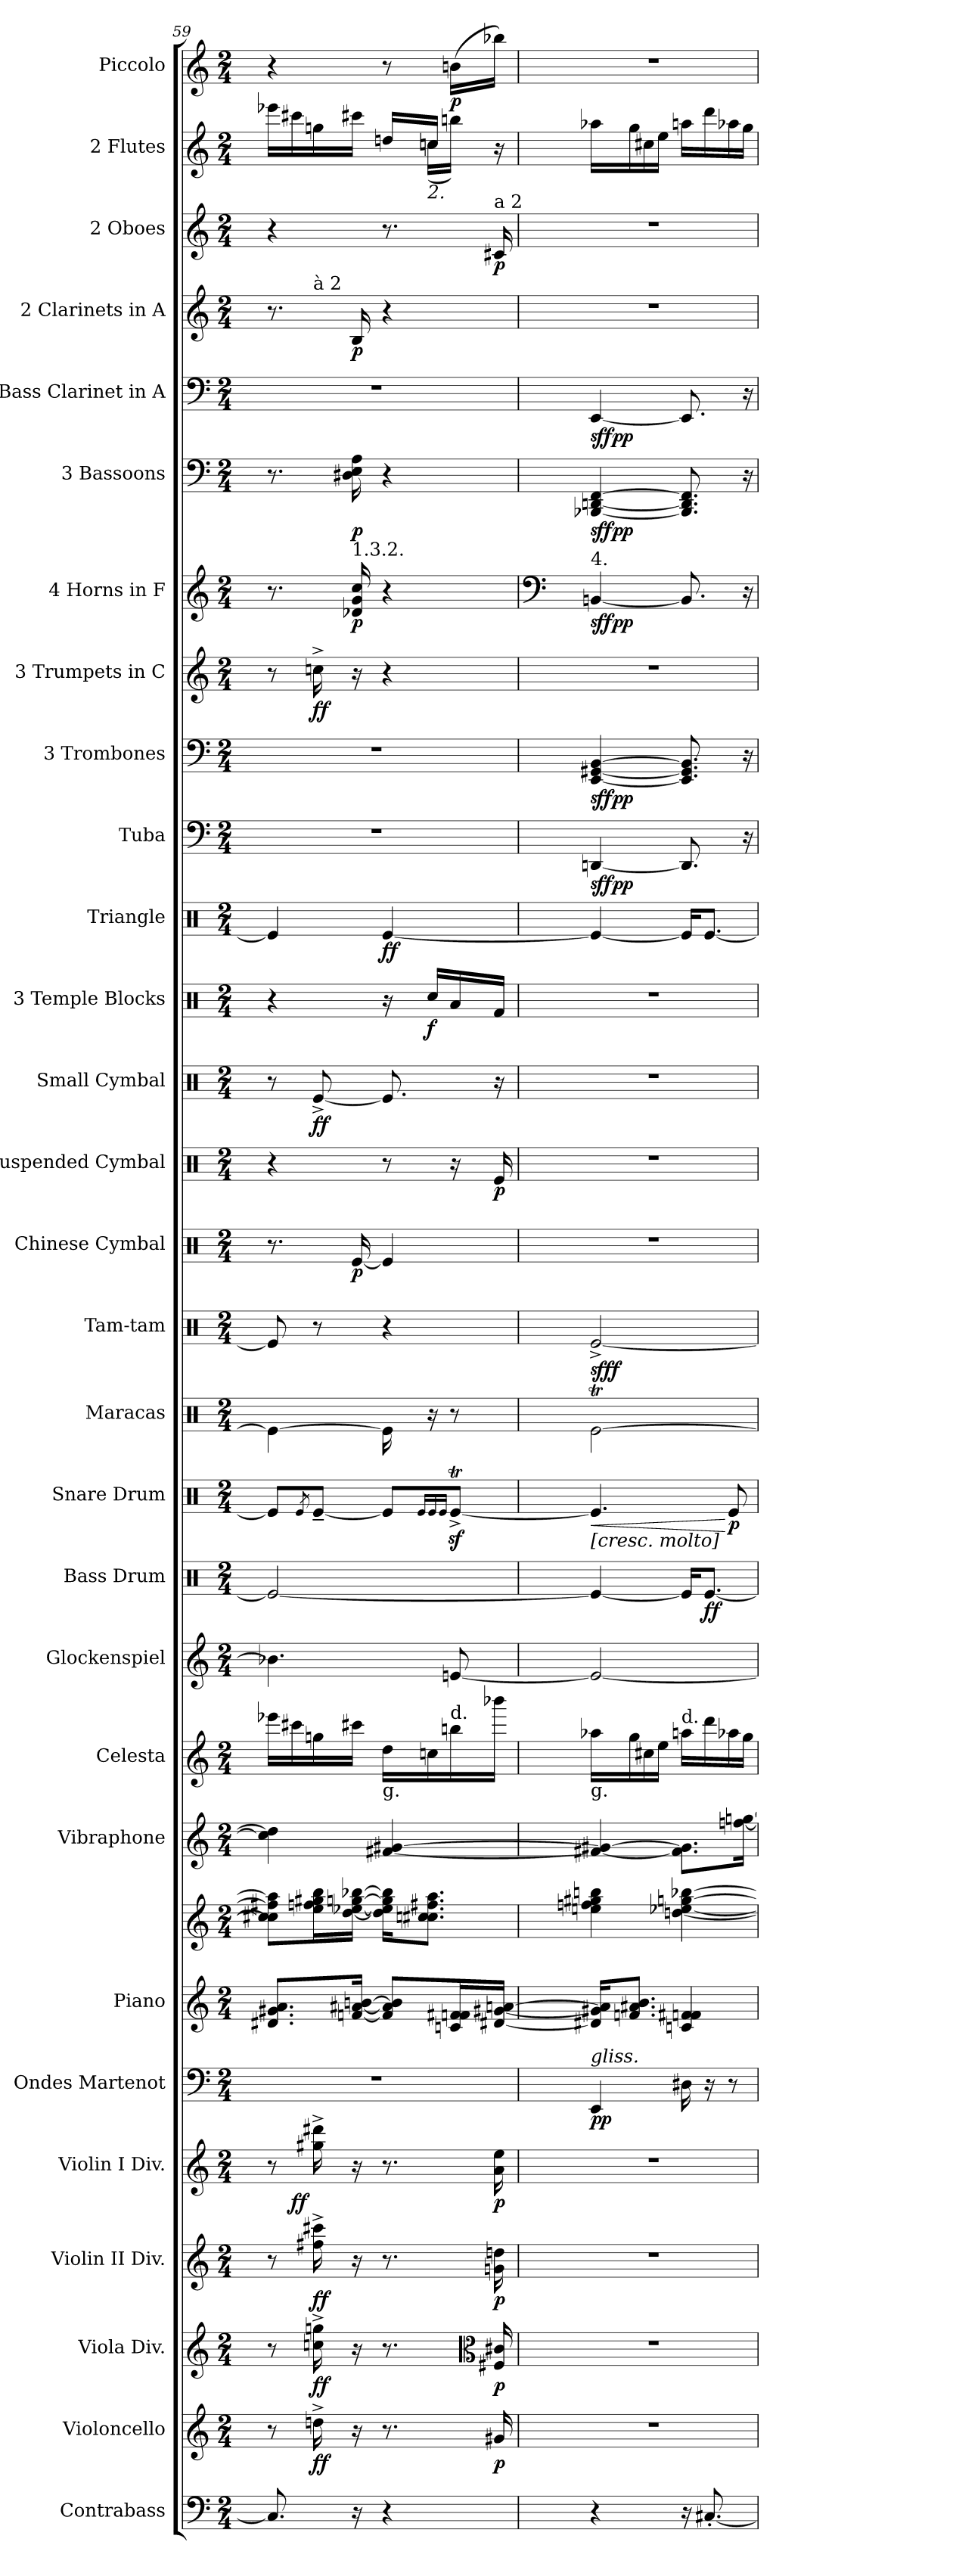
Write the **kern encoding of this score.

**kern	**kern	**dynam	**kern	**dynam	**kern	**dynam	**kern	**dynam	**kern	**dynam	**kern	**kern	**kern	**kern	**kern	**kern	**dynam	**kern	**dynam	**kern	**kern	**dynam	**kern	**dynam	**kern	**dynam	**kern	**dynam	**kern	**dynam	**kern	**dynam	**kern	**dynam	**kern	**dynam	**kern	**dynam	**kern	**dynam	**kern	**dynam	**kern	**dynam	**kern	**dynam	**kern	**dynam	**kern	**kern	**dynam
*part29	*part28	*part28	*part27	*part27	*part26	*part26	*part25	*part25	*part24	*part24	*part23	*part23	*part22	*part21	*part20	*part19	*part19	*part18	*part18	*part17	*part16	*part16	*part15	*part15	*part14	*part14	*part13	*part13	*part12	*part12	*part11	*part11	*part10	*part10	*part9	*part9	*part8	*part8	*part7	*part7	*part6	*part6	*part5	*part5	*part4	*part4	*part3	*part3	*part2	*part1	*part1
*staff30	*staff29	*staff29	*staff28	*staff28	*staff27	*staff27	*staff26	*staff26	*staff25	*staff25	*staff24	*staff23	*staff22	*staff21	*staff20	*staff19	*staff19	*staff18	*staff18	*staff17	*staff16	*staff16	*staff15	*staff15	*staff14	*staff14	*staff13	*staff13	*staff12	*staff12	*staff11	*staff11	*staff10	*staff10	*staff9	*staff9	*staff8	*staff8	*staff7	*staff7	*staff6	*staff6	*staff5	*staff5	*staff4	*staff4	*staff3	*staff3	*staff2	*staff1	*staff1
*I"Contrabass	*I"Violoncello	*	*I"Viola Div.	*	*I"Violin II Div.	*	*I"Violin I Div.	*	*I"Ondes Martenot	*	*I"Piano	*	*I"Vibraphone	*I"Celesta	*I"Glockenspiel	*I"Bass Drum	*	*I"Snare Drum	*	*I"Maracas	*I"Tam-tam	*	*I"Chinese Cymbal	*	*I"Suspended Cymbal	*	*I"Small Cymbal	*	*I"3 Temple Blocks	*	*I"Triangle	*	*I"Tuba	*	*I"3 Trombones	*	*I"3 Trumpets in C	*	*I"4 Horns in F	*	*I"3 Bassoons	*	*I"Bass Clarinet in A	*	*I"2 Clarinets in A	*	*I"2 Oboes	*	*I"2 Flutes	*I"Piccolo	*
*I'Cb.	*I'Vc.	*	*I'Vla.	*	*I'Vln. II	*	*I'Vln. I	*	*I'Ond.	*	*I'Pno	*	*I'Vib.	*I'Cel.	*I'Glock.	*I'B. D.	*	*I'S. D.	*	*I'Mrcs.	*I'T.-t.	*	*I'Cym.	*	*I'Cym.	*	*	*	*I'T. Bl.	*	*I'Tri.	*	*I'Tba.	*	*I'Tbn.	*	*	*	*I'Hn.	*	*I'Bsn.	*	*I'B. Cl.	*	*I'Cl.	*	*I'Ob.	*	*I'Fl.	*I'Picc.	*
*clefF4	*clefG2	*	*clefG2	*	*clefG2	*	*clefG2	*	*clefF4	*	*clefG2	*clefG2	*clefG2	*clefG2	*clefG2	*clefX	*	*clefX	*	*clefX	*clefX	*	*clefX	*	*clefX	*	*clefX	*	*clefX	*	*clefX	*	*clefF4	*	*clefF4	*	*clefG2	*	*clefG2	*	*clefF4	*	*clefF4	*	*clefG2	*	*clefG2	*	*clefG2	*clefG2	*
*ITrd7c12	*	*	*	*	*	*	*	*	*	*	*	*	*	*ITrd-7c-12	*ITrd-14c-24	*	*	*	*	*	*	*	*	*	*	*	*	*	*	*	*	*	*	*	*	*	*	*	*ITrd4c7	*	*	*	*ITrd2c3	*	*ITrd2c3	*	*	*	*	*ITrd-7c-12	*
*k[]	*k[]	*	*k[]	*	*k[]	*	*k[]	*	*k[]	*	*k[]	*k[]	*k[]	*k[]	*k[]	*k[]	*	*k[]	*	*k[]	*k[]	*	*k[]	*	*k[]	*	*k[]	*	*k[]	*	*k[]	*	*k[]	*	*k[]	*	*k[]	*	*k[b-]	*	*k[]	*	*k[f#c#g#]	*	*k[f#c#g#]	*	*k[]	*	*k[]	*k[]	*
*M2/4	*M2/4	*	*M2/4	*	*M2/4	*	*M2/4	*	*M2/4	*	*M2/4	*M2/4	*M2/4	*M2/4	*M2/4	*M2/4	*	*M2/4	*	*M2/4	*M2/4	*	*M2/4	*	*M2/4	*	*M2/4	*	*M2/4	*	*M2/4	*	*M2/4	*	*M2/4	*	*M2/4	*	*M2/4	*	*M2/4	*	*M2/4	*	*M2/4	*	*M2/4	*	*M2/4	*M2/4	*
=59	=59	=59	=59	=59	=59	=59	=59	=59	=59	=59	=59	=59	=59	=59	=59	=59	=59	=59	=59	=59	=59	=59	=59	=59	=59	=59	=59	=59	=59	=59	=59	=59	=59	=59	=59	=59	=59	=59	=59	=59	=59	=59	=59	=59	=59	=59	=59	=59	=59	=59	=59
*	*	*	*	*	*	*	*^	*	*	*	*	*	*	*	*	*	*	*	*	*	*	*	*	*	*	*	*	*	*	*	*	*	*	*	*	*	*	*	*	*	*	*	*	*	*^	*	*	*	*^	*	*
8.CC]	8r	.	8r	.	8r	.	8r	16ryy	.	2r	.	8.d#X 8.g#X 8.aL	8ccn] 8cc#X] 8ff#X] 8aa]L	4cc] 4dd]	16eeee-XLL	4.bbb-X]	2Re/_	.	8Re/L]	.	4Re\_	8Re/]	.	8.r	.	4r	.	8r	.	4r	.	4Re/]	.	2r	.	2r	.	8r	.	8.r	.	8.r	.	2r	.	8.r	8ryy	.	4r	.	16eee-XLL	4ryy	4r	.
.	.	.	.	.	.	.	.	4..ryy	ff	.	.	.	.	.	16cccc#X	.	.	.	.	.	.	.	.	.	.	.	.	.	.	.	.	.	.	.	.	.	.	.	.	.	.	.	.	.	.	.	.	.	.	.	16ccc#X	.	.	.
.	.	.	.	.	.	.	.	.	.	.	.	.	.	.	.	.	.	.	8qRe/	.	.	.	.	.	.	.	.	.	.	.	.	.	.	.	.	.	.	.	.	.	.	.	.	.	.	.	.	.	.	.	.	.	.	.
!	!	!	!	!	!	!	!	!	!	!	!	!	!	!	!	!	!	!	!	!	!	!	!	!	!	!	!	!	!	!	!	!	!	!	!	!	!	!	!	!	!	!	!	!	!	!	!LO:TX:a:t=à 2	!	!	!	!	!	!	!
.	16ddn^	ff	16ccn^ 16ggn^	ff	16ff#X^ 16ccc#X^	ff	16gg#X^ 16ddd#X^	.	.	.	.	.	16ee 16ffn 16gg#X 16bbL	.	16gggn	.	.	.	[8Re~/J	.	.	8r	.	.	.	.	.	[8Re^/	ff	.	.	.	.	.	.	.	.	16ccn^	ff	.	.	.	.	.	.	.	4.ryy	.	.	.	16ggn	.	.	.
!	!	!	!	!	!	!	!	!	!	!	!	!	!	!	!	!	!	!	!	!	!	!	!	!	!	!	!	!	!	!	!	!	!	!	!	!	!	!	!	!LO:TX:a:t=1.3.2.	!	!	!	!	!	!	!	!	!	!	!	!	!	!
16r	16r	.	16r	.	16r	.	16r	.	.	.	.	[16fn [16a#X [16bnJk	[16dd [16ee-X [16ggn [16bb-XJJ	.	16cccc#XJJ	.	.	.	.	.	.	.	.	[16Re/	p	.	.	.	.	.	.	.	.	.	.	.	.	16r	.	16G-X 16c 16f	p	16D#X 16E 16A	p	.	.	16G#	.	p	.	.	16ccc#XJJ	.	.	.
!	!	!	!	!	!	!	!	!	!	!	!	!	!	!	!LO:TX:b:t=g.	!	!	!	!	!	!	!	!	!	!	!	!	!	!	!	!	!	!	!	!	!	!	!	!	!	!	!	!	!	!	!	!	!	!	!	!	!	!	!
4r	8.r	.	8.r	.	8.r	.	8.r	.	.	.	.	8f] 8a#] 8b]L	16dd] 16ee-] 16gg] 16bb-]KL	[4f#X [4g#X	16dddLL	.	.	.	8Re/L]	.	16Re\]	4r	.	4Re/]	.	8r	.	8.Re/]	.	16r	.	[4Re/	ff	.	.	.	.	4r	.	4r	.	4r	.	.	.	4r	.	.	8.r	.	16ddnLL	16ryy	8r	.
!	!	!	!	!	!	!	!	!	!	!	!	!	!	!	!	!	!	!	!	!	!	!	!	!	!	!	!	!	!	!	!	!	!	!	!	!	!	!	!	!	!	!	!	!	!	!	!	!	!	!	!LO:TX:b:i:t=2.	!	!	!
.	.	.	.	.	.	.	.	.	.	.	.	.	8.ccn 8.cc#X 8.ff#X 8.aaJ	.	16cccn	.	.	.	.	.	16r	.	.	.	.	.	.	.	.	16Rcc/LL	f	.	.	.	.	.	.	.	.	.	.	.	.	.	.	.	.	.	.	.	16ccnJJ	(16ccnLL	.	.
.	.	.	.	.	.	.	.	.	.	.	.	.	.	.	.	.	.	.	16qqRe/LL	.	.	.	.	.	.	.	.	.	.	.	.	.	.	.	.	.	.	.	.	.	.	.	.	.	.	.	.	.	.	.	.	.	.	.
.	.	.	.	.	.	.	.	.	.	.	.	.	.	.	.	.	.	.	16qqRe/	.	.	.	.	.	.	.	.	.	.	.	.	.	.	.	.	.	.	.	.	.	.	.	.	.	.	.	.	.	.	.	.	.	.	.
.	.	.	.	.	.	.	.	.	.	.	.	.	.	.	.	.	.	.	16qqRe/JJ	.	.	.	.	.	.	.	.	.	.	.	.	.	.	.	.	.	.	.	.	.	.	.	.	.	.	.	.	.	.	.	.	.	.	.
!	!	!	!	!	!	!	!	!	!	!	!	!	!	!	!LO:TX:a:t=d.	!	!	!	!	!	!	!	!	!	!	!	!	!	!	!	!	!	!	!	!	!	!	!	!	!	!	!	!	!	!	!	!	!	!	!	!	!	!	!
.	.	.	.	.	.	.	.	.	.	.	.	16cn 16fn 16f#XL	.	.	16bbbn	[8eeen	.	.	[8Rezt^/J	.	8r	.	.	.	.	16r	.	.	.	16Ra/	.	.	.	.	.	.	.	.	.	.	.	.	.	.	.	.	.	.	.	.	16ryy	16bbnJJ)	(16bbnLL	p
*	*	*	*clefC3	*	*	*	*	*	*	*	*	*	*	*	*	*	*	*	*	*	*	*	*	*	*	*	*	*	*	*	*	*	*	*	*	*	*	*	*	*	*	*	*	*	*	*	*	*	*	*	*	*	*	*
!	!	!	!	!	!	!	!	!	!	!	!	!	!	!	!	!	!	!	!	!	!	!	!	!	!	!	!	!	!	!	!	!	!	!	!	!	!	!	!	!	!	!	!	!	!	!	!	!	!LO:TX:a:t=a 2	!	!	!	!	!
.	16g#X	p	16F#X 16c#X	p	16gn 16ddn	p	16a 16ee	.	p	.	.	[16d#X [16g#X [16anJJ	.	.	16bbbb-XJJ	.	.	.	.	.	.	.	.	.	.	16Re/	p	16r	.	16Rf/JJ	.	.	.	.	.	.	.	.	.	.	.	.	.	.	.	.	.	.	16c#X	p	16r	16ryy	16bbb-XJJ)	.
*	*	*	*	*	*	*	*v	*v	*	*	*	*	*	*	*	*	*	*	*	*	*	*	*	*	*	*	*	*	*	*	*	*	*	*	*	*	*	*	*	*	*	*	*	*	*	*v	*v	*	*	*	*v	*v	*	*
=60	=60	=60	=60	=60	=60	=60	=60	=60	=60	=60	=60	=60	=60	=60	=60	=60	=60	=60	=60	=60	=60	=60	=60	=60	=60	=60	=60	=60	=60	=60	=60	=60	=60	=60	=60	=60	=60	=60	=60	=60	=60	=60	=60	=60	=60	=60	=60	=60	=60	=60	=60
*	*	*	*	*	*	*	*	*	*	*	*	*	*	*	*	*	*	*	*	*	*	*	*	*	*	*	*	*	*	*	*	*	*	*	*	*	*	*	*clefF4	*	*	*	*	*	*	*	*	*	*	*	*
*	*	*	*	*	*	*	*^	*	*	*	*	*	*	*	*	*	*	*	*	*	*	*	*	*	*	*	*	*	*	*	*	*	*	*	*	*	*	*	*	*	*	*	*	*	*^	*	*	*	*^	*	*
!	!	!	!	!	!	!	!	!	!	!	!	!	!	!	!	!	!	!	!	!	!	!	!	!	!	!	!	!	!	!	!	!	!	!	!	!	!	!	!	!	!	!	!	!	!	!	!	!	!	!	!LO:TX:a:t=1.	!	!	!
!	!	!	!	!	!	!	!	!	!	!	!	!	!	!	!	!	!	!	!	!	!	!	!	!	!	!	!	!	!	!	!	!	!	!	!	!	!	!	!	!LO:TX:a:t=4.	!	!	!	!	!	!	!	!	!	!	!	!	!	!
!	!	!	!	!	!	!	!	!	!	!	!	!	!	!	!	!	!	!	!LO:TX:b:i:t=[cresc. molto]	!	!	!	!	!	!	!	!	!	!	!	!	!	!	!	!	!	!	!	!	!	!	!	!	!	!	!	!	!	!	!	!	!	!	!
!	!	!	!	!	!	!	!	!	!	!	!	!	!	!	!LO:TX:b:t=g.	!	!	!	!	!	!	!	!	!	!	!	!	!	!	!	!	!	!	!	!	!	!	!	!	!	!	!	!	!	!	!	!	!	!	!	!	!	!	!
!	!	!	!	!	!	!	!	!	!	!LO:TX:a:i:t=gliss.	!	!	!	!	!	!	!	!	!	!	!	!	!	!	!	!	!	!	!	!	!	!	!	!	!	!	!	!	!	!	!	!	!	!	!	!	!	!	!	!	!	!	!	!
!	!	!	!	!	!	!	!	!	!	!	!	!	!	!	!	!	!	!	!	!LO:HP:b	!	!	!	!	!	!	!	!	!	!	!	!	!	!	!	!	!	!	!	!	!	!	!	!	!	!	!	!	!	!	!	!	!	!
*	*	*	*	*	*	*	*v	*v	*	*	*	*	*	*	*	*	*	*	*	*	*	*	*	*	*	*	*	*	*	*	*	*	*	*	*	*	*	*	*	*	*	*	*	*	*	*v	*v	*	*	*	*v	*v	*	*
4r	2r	.	2r	.	2r	.	2r	.	4EE	pp	16d#X] 16g#X] 16a]KL	4een 4ffn 4gg#X 4bbn	4f#X_ 4g#X_	16aaa-XLL	2eee_	4Re/_	.	4.ReTTT/]	<	[2Ret\	[2Re^/	sfff	2r	.	2r	.	2r	.	2r	.	4Re/_	.	[4DDn	sffpp	[4EE [4GG#X [4BB	sffpp	2r	.	[4EEn	sffpp	[4BBB-X [4DDn [4FF	sffpp	[4CC#	sffpp	2r	.	2r	.	16aa-XiLL	2r	.
.	.	.	.	.	.	.	.	.	.	.	8.fn 8.a#X 8.bJ	.	.	16ggg	.	.	.	.	.	.	.	.	.	.	.	.	.	.	.	.	.	.	.	.	.	.	.	.	.	.	.	.	.	.	.	.	.	.	16gg	.	.
.	.	.	.	.	.	.	.	.	.	.	.	.	.	16ccc#X	.	.	.	.	.	.	.	.	.	.	.	.	.	.	.	.	.	.	.	.	.	.	.	.	.	.	.	.	.	.	.	.	.	.	16cc#X	.	.
.	.	.	.	.	.	.	.	.	.	.	.	.	.	16eeeJJ	.	.	.	.	.	.	.	.	.	.	.	.	.	.	.	.	.	.	.	.	.	.	.	.	.	.	.	.	.	.	.	.	.	.	16eeJJ	.	.
!	!	!	!	!	!	!	!	!	!	!	!	!	!	!LO:TX:a:t=d.	!	!	!	!	!	!	!	!	!	!	!	!	!	!	!	!	!	!	!	!	!	!	!	!	!	!	!	!	!	!	!	!	!	!	!	!	!
16r	.	.	.	.	.	.	.	.	16D#X	.	4cn 4fn 4f#X	[4ddn [4ee-X [4ggn [4bb-X	8.f#] 8.g#]L	16aaanLL	.	16Re/KL]	.	.	.	.	.	.	.	.	.	.	.	.	.	.	16Re/KL]	.	8.DD]	.	8.EE] 8.GG#] 8.BB]	.	.	.	8.EE]	.	8.BBB-] 8.DD] 8.FF]	.	8.CC#]	.	.	.	.	.	16aanLL	.	.
[8.CC#X'	.	.	.	.	.	.	.	.	16r	.	.	.	.	16dddd	.	[8.Re/J	ff	.	.	.	.	.	.	.	.	.	.	.	.	.	[8.Re/J	.	.	.	.	.	.	.	.	.	.	.	.	.	.	.	.	.	16ddd	.	.
.	.	.	.	.	.	.	.	.	8r	.	.	.	.	16aaa-X	.	.	.	8Re/	[ p	.	.	.	.	.	.	.	.	.	.	.	.	.	.	.	.	.	.	.	.	.	.	.	.	.	.	.	.	.	16aa-X	.	.
.	.	.	.	.	.	.	.	.	.	.	.	.	[16ffn [16ggnJk	16gggJJ	.	.	.	.	.	.	.	.	.	.	.	.	.	.	.	.	.	.	16r	.	16r	.	.	.	16r	.	16r	.	16r	.	.	.	.	.	16ggJJ	.	.
=	=	=	=	=	=	=	=	=	=	=	=	=	=	=	=	=	=	=	=	=	=	=	=	=	=	=	=	=	=	=	=	=	=	=	=	=	=	=	=	=	=	=	=	=	=	=	=	=	=	=	=
*-	*-	*-	*-	*-	*-	*-	*-	*-	*-	*-	*-	*-	*-	*-	*-	*-	*-	*-	*-	*-	*-	*-	*-	*-	*-	*-	*-	*-	*-	*-	*-	*-	*-	*-	*-	*-	*-	*-	*-	*-	*-	*-	*-	*-	*-	*-	*-	*-	*-	*-	*-
